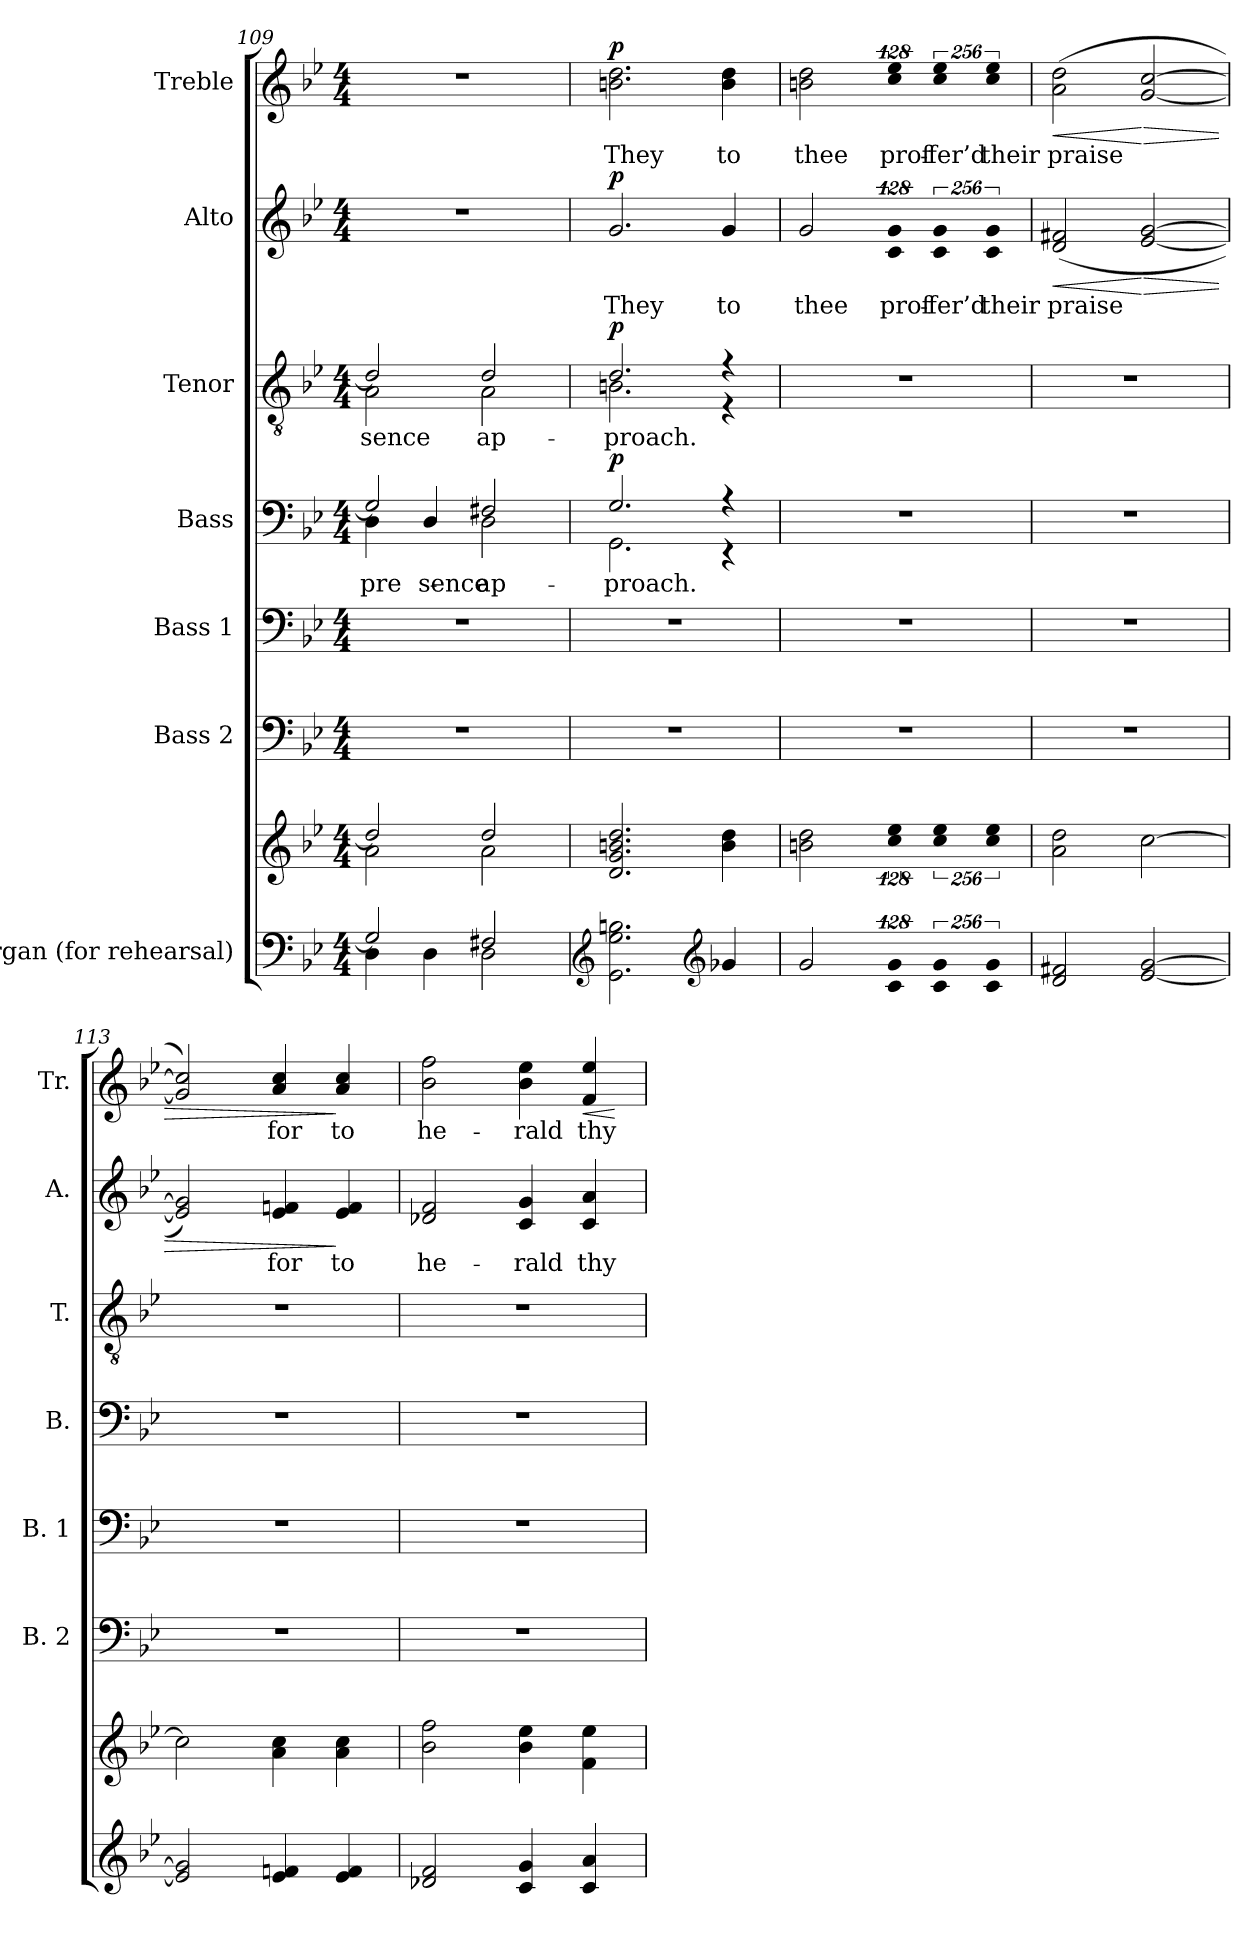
**kern	**kern	**kern	**kern	**kern	**text	**dynam	**kern	**text	**dynam	**kern	**text	**dynam	**kern	**text	**dynam
*part7	*part7	*part6	*part5	*part4	*part4	*part4	*part3	*part3	*part3	*part2	*part2	*part2	*part1	*part1	*part1
*staff8	*staff7	*staff6	*staff5	*staff4	*staff4	*staff4	*staff3	*staff3	*staff3	*staff2	*staff2	*staff2	*staff1	*staff1	*staff1
*I"Organ (for rehearsal)	*	*I"Bass 2	*I"Bass 1	*I"Bass	*	*	*I"Tenor	*	*	*I"Alto	*	*	*I"Treble	*	*
*	*	*I'B. 2	*I'B. 1	*I'B.	*	*	*I'T.	*	*	*I'A.	*	*	*I'Tr.	*	*
*clefF4	*clefG2	*clefF4	*clefF4	*clefF4	*	*	*clefGv2	*	*	*clefG2	*	*	*clefG2	*	*
*	*	*	*	*	*	*	*ITrd7c12	*	*	*	*	*	*	*	*
*k[b-e-]	*k[b-e-]	*k[b-e-]	*k[b-e-]	*k[b-e-]	*	*	*k[b-e-]	*	*	*k[b-e-]	*	*	*k[b-e-]	*	*
*B-:	*B-:	*B-:	*B-:	*B-:	*	*	*B-:	*	*	*B-:	*	*	*B-:	*	*
*M4/4	*M4/4	*M4/4	*M4/4	*M4/4	*	*	*M4/4	*	*	*M4/4	*	*	*M4/4	*	*
=109	=109	=109	=109	=109	=109	=109	=109	=109	=109	=109	=109	=109	=109	=109	=109
*^	*^	*	*	*^	*	*	*	*	*	*	*	*	*	*	*
!	!	!	!	!	!	!	!	!LO:LY:b:color=#000000	!	!	!	!	!	!	!	!	!	!
*	*	*	*	*	*	*	*	*	*	*^	*	*	*	*	*	*	*	*
!	!	!	!	!	!	!	!	!	!	!	!	!LO:LY:b:color=#000000	!	!	!	!	!	!	!
2Gi/]	4Di\	2ddi/]	2ai\	1r	1r	2Gi/]	4Di\	pre-	.	2Di/]	2AAi\	-sence	.	1r	.	.	1r	.	.
!	!	!	!	!	!	!	!	!LO:LY:b:color=#000000	!	!	!	!	!	!	!	!	!	!	!
.	4Di\	.	.	.	.	.	4Di/	-sence	.	.	.	.	.	.	.	.	.	.	.
!	!	!	!	!	!	!	!	!LO:LY:b:color=#000000	!	!	!	!	!	!	!	!	!	!	!
!	!	!	!	!	!	!	!	!	!	!	!	!LO:LY:b:color=#000000	!	!	!	!	!	!	!
2F#Xi/	2Di\	2ddi/	2ai\	.	.	2F#Xi/	2Di\	ap-	.	2Di/	2AAi\	ap-	.	.	.	.	.	.	.
*v	*v	*	*	*	*	*	*	*	*	*	*	*	*	*	*	*	*	*	*
*	*v	*v	*	*	*	*	*	*	*	*	*	*	*	*	*	*	*	*
=110	=110	=110	=110	=110	=110	=110	=110	=110	=110	=110	=110	=110	=110	=110	=110	=110	=110
*^	*^	*	*	*	*	*	*	*	*	*	*	*	*	*	*	*	*
!	!	!	!	!	!	!	!	!LO:LY:b:color=#000000	!	!	!	!	!	!	!	!	!	!	!
*v	*v	*	*	*	*	*	*	*	*	*	*	*	*	*	*	*	*	*	*
*	*v	*v	*	*	*	*	*	*	*	*	*	*	*	*	*	*	*	*
*^	*^	*	*	*	*	*	*	*	*	*	*	*	*	*	*	*	*
!	!	!	!	!	!	!	!	!	!	!	!	!LO:LY:b:color=#000000	!	!	!	!	!	!	!
*v	*v	*	*	*	*	*	*	*	*	*	*	*	*	*	*	*	*	*	*
*	*v	*v	*	*	*	*	*	*	*	*	*	*	*	*	*	*	*	*
*^	*^	*	*	*	*	*	*	*	*	*	*	*	*	*	*	*	*
!	!	!	!	!	!	!	!	!	!	!	!	!	!	!	!LO:LY:b:color=#000000	!	!	!	!
*v	*v	*	*	*	*	*	*	*	*	*	*	*	*	*	*	*	*	*	*
*	*v	*v	*	*	*	*	*	*	*	*	*	*	*	*	*	*	*	*
*^	*^	*	*	*	*	*	*	*	*	*	*	*	*	*	*	*	*
!	!	!	!	!	!	!	!	!	!	!	!	!	!	!	!	!	!	!LO:LY:b:color=#000000	!
*v	*v	*	*	*	*	*	*	*	*	*	*	*	*	*	*	*	*	*	*
*	*v	*v	*	*	*	*	*	*	*	*	*	*	*	*	*	*	*	*
2.GGi\ 2.Gi 2.Bni	2.di/ 2.gi 2.bni 2.ddi	1r	1r	2.Gi/	2.GGi\	-proach.	p	2.Di/	2.BBni\	-proach.	p	2.gi/	They	p	2.bni\ 2.ddi	They	p
*clefG2	*	*	*	*	*	*	*	*	*	*	*	*	*	*	*	*	*
!	!	!	!	!	!	!	!	!	!	!	!	!	!LO:LY:b:color=#000000	!	!	!	!
!	!	!	!	!	!	!	!	!	!	!	!	!	!	!	!	!LO:LY:b:color=#000000	!
4g-Xi/	4bi\ 4ddi	.	.	4r	4r	.	.	4r	4r	.	.	4gi/	to	.	4bi\ 4ddi	to	.
*	*	*	*	*v	*v	*	*	*	*	*	*	*	*	*	*	*	*
*	*	*	*	*	*	*	*v	*v	*	*	*	*	*	*	*	*
!!LO:LB:g=z
=111	=111	=111	=111	=111	=111	=111	=111	=111	=111	=111	=111	=111	=111	=111	=111
*	*	*	*	*^	*	*	*^	*	*	*	*	*	*	*	*
!	!	!	!	!	!	!	!	!	!	!	!	!	!LO:LY:b:color=#000000	!	!	!	!
*	*	*	*	*v	*v	*	*	*	*	*	*	*	*	*	*	*	*
*	*	*	*	*	*	*	*v	*v	*	*	*	*	*	*	*	*
*	*	*	*	*^	*	*	*^	*	*	*	*	*	*	*	*
!	!	!	!	!	!	!	!	!	!	!	!	!	!	!	!	!LO:LY:b:color=#000000	!
*	*	*	*	*v	*v	*	*	*	*	*	*	*	*	*	*	*	*
*	*	*	*	*	*	*	*v	*v	*	*	*	*	*	*	*	*
2gi/	2bni\ 2ddi	1r	1r	1r	.	.	1r	.	.	2gi/	thee	.	2bni\ 2ddi	thee	.
!LO:N:vis=4	!LO:N:vis=4	!	!	!	!	!	!	!	!	!LO:N:vis=4	!	!	!	!	!
!	!	!	!	!	!	!	!	!	!	!	!LO:LY:b:color=#000000	!	!LO:N:vis=4	!	!
!	!	!	!	!	!	!	!	!	!	!	!	!	!	!LO:LY:b:color=#000000	!
512%85ci/ 512%85gi	512%85cci\ 512%85ee-i	.	.	.	.	.	.	.	.	512%85ci/ 512%85gi	prof-	.	512%85cci\ 512%85ee-i	prof-	.
!LO:N:vis=4	!LO:N:vis=4	!	!	!	!	!	!	!	!	!LO:N:vis=4	!	!	!	!	!
!	!	!	!	!	!	!	!	!	!	!	!LO:LY:b:color=#000000	!	!LO:N:vis=4	!	!
!	!	!	!	!	!	!	!	!	!	!	!	!	!	!LO:LY:b:color=#000000	!
1024%171ci/ 1024%171gi	1024%171cci\ 1024%171ee-i	.	.	.	.	.	.	.	.	1024%171ci/ 1024%171gi	-fer’d	.	1024%171cci\ 1024%171ee-i	-fer’d	.
!LO:N:vis=4	!LO:N:vis=4	!	!	!	!	!	!	!	!	!LO:N:vis=4	!	!	!	!	!
!	!	!	!	!	!	!	!	!	!	!	!LO:LY:b:color=#000000	!	!LO:N:vis=4	!	!
!	!	!	!	!	!	!	!	!	!	!	!	!	!	!LO:LY:b:color=#000000	!
1024%171ci/ 1024%171gi	1024%171cci\ 1024%171ee-i	.	.	.	.	.	.	.	.	1024%171ci/ 1024%171gi	their	.	1024%171cci\ 1024%171ee-i	their	.
=112	=112	=112	=112	=112	=112	=112	=112	=112	=112	=112	=112	=112	=112	=112	=112
!	!	!	!	!	!	!	!	!	!	!	!LO:LY:b:color=#000000	!LO:HP:b	!	!	!
!	!	!	!	!	!	!	!	!	!	!	!	!	!	!LO:LY:b:color=#000000	!LO:HP:b
2di/ 2f#Xi	2ai\ 2ddi	1r	1r	1r	.	.	1r	.	.	(2di/ 2f#Xi	praise	<	(2ai\ 2ddi	praise	<
!	!	!	!	!	!	!	!	!	!	!	!	!LO:HP:n=1:b	!	!	!LO:HP:n=1:b
[2e-i/ [2gi	[2cci\	.	.	.	.	.	.	.	.	[2e-i/ [2gi	.	[ >	[2gi/ [2cci	.	[ >
=113	=113	=113	=113	=113	=113	=113	=113	=113	=113	=113	=113	=113	=113	=113	=113
2e-i/] 2gi]	2cci\]	1r	1r	1r	.	.	1r	.	.	2e-i/] 2gi])	.	.	2gi/] 2cci])	.	.
!	!	!	!	!	!	!	!	!	!	!	!LO:LY:b:color=#000000	!	!	!	!
!	!	!	!	!	!	!	!	!	!	!	!	!	!	!LO:LY:b:color=#000000	!
4e-i/ 4fni	4ai\ 4cci	.	.	.	.	.	.	.	.	4e-i/ 4fni	for	.	4ai/ 4cci	for	.
!	!	!	!	!	!	!	!	!	!	!	!LO:LY:b:color=#000000	!	!	!	!
!	!	!	!	!	!	!	!	!	!	!	!	!	!	!LO:LY:b:color=#000000	!
4e-i/ 4fi	4ai\ 4cci	.	.	.	.	.	.	.	.	4e-i/ 4fi	to	]	4ai/ 4cci	to	]
=114	=114	=114	=114	=114	=114	=114	=114	=114	=114	=114	=114	=114	=114	=114	=114
!	!	!	!	!	!	!	!	!	!	!	!LO:LY:b:color=#000000	!	!	!	!
!	!	!	!	!	!	!	!	!	!	!	!	!	!	!LO:LY:b:color=#000000	!
2d-Xi/ 2fi	2b-i\ 2ffi	1r	1r	1r	.	.	1r	.	.	2d-Xi/ 2fi	he-	.	2b-i\ 2ffi	he-	.
!	!	!	!	!	!	!	!	!	!	!	!LO:LY:b:color=#000000	!	!	!	!
!	!	!	!	!	!	!	!	!	!	!	!	!	!	!LO:LY:b:color=#000000	!
4ci/ 4gi	4b-i\ 4ee-i	.	.	.	.	.	.	.	.	4ci/ 4gi	-rald	.	4b-i\ 4ee-i	-rald	.
!	!	!	!	!	!	!	!	!	!	!	!LO:LY:b:color=#000000	!	!	!	!
!	!	!	!	!	!	!	!	!	!	!	!	!	!	!LO:LY:b:color=#000000	!LO:HP:b
4ci/ 4ai	4fi\ 4ee-i	.	.	.	.	.	.	.	.	4ci/ 4ai	thy	.	4fi/ 4ee-i	thy	<
.	.	.	.	.	.	.	.	.	.	.	.	.	.	.	[
=	=	=	=	=	=	=	=	=	=	=	=	=	=	=	=
*-	*-	*-	*-	*-	*-	*-	*-	*-	*-	*-	*-	*-	*-	*-	*-
